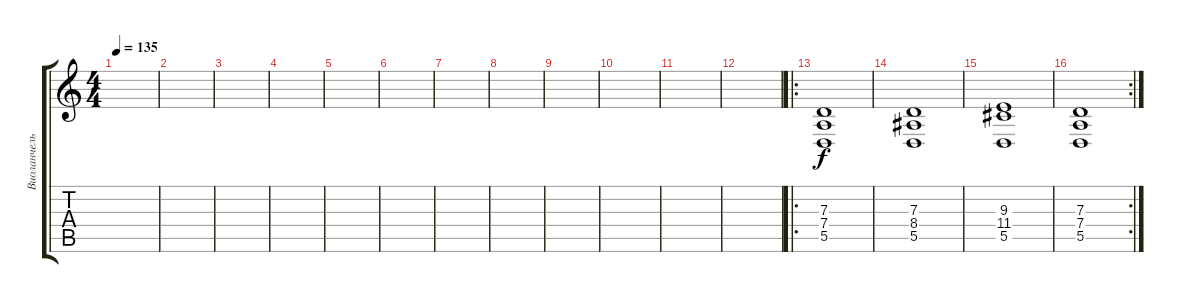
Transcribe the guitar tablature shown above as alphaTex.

\track ("Виоланчель" "Виоланчель") {instrument viola}
\staff {score tabs}
\tuning (E4 B3 G3 D3 A2 E2) {hide}
\ts (4 4)
\tempo 135
\clef g2
\ks c
|
|
|
|
|
|
|
|
|
|
|
|
\ro
(7.3 7.4 5.5).1 |
(7.3 8.4 5.5).1 |
(9.3 11.4 5.5).1 |
\rc 2
(7.3 7.4 5.5).1
